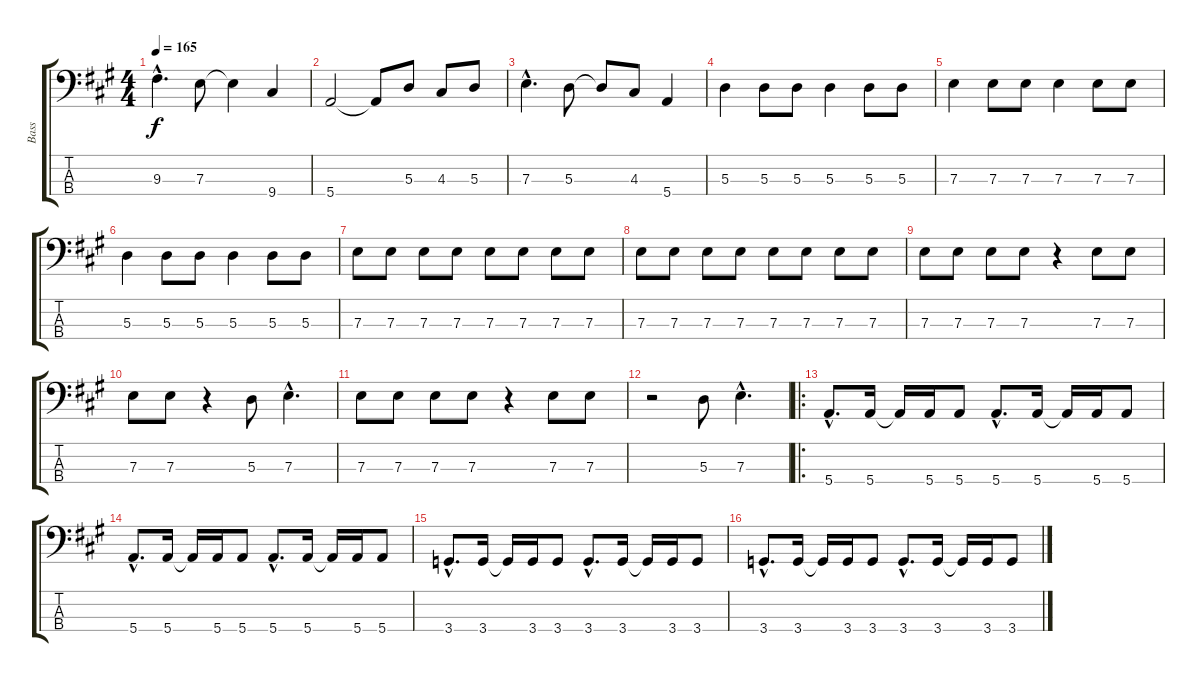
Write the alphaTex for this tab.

\track ("Bass" "Bass") {instrument electricbasspick}
\staff {score tabs}
\tuning (G2 D2 A1 E1) {hide}
\ts (4 4)
\tempo 165
\clef f4
\ks a
9.3{hac}.4{d dy f} 7.3.8 7.3{t}.4 9.4.4 |
5.4.2 5.4{t}.8 5.3.8 4.3.8 5.3.8 |
7.3{hac}.4{d} 5.3.8 5.3{t}.8 4.3.8 5.4.4 |
5.3.4 5.3.8 5.3.8 5.3.4 5.3.8 5.3.8 |
7.3.4 7.3.8 7.3.8 7.3.4 7.3.8 7.3.8 |
5.3.4 5.3.8 5.3.8 5.3.4 5.3.8 5.3.8 |
7.3.8 7.3.8 7.3.8 7.3.8 7.3.8 7.3.8 7.3.8 7.3.8 |
7.3.8 7.3.8 7.3.8 7.3.8 7.3.8 7.3.8 7.3.8 7.3.8 |
7.3.8 7.3.8 7.3.8 7.3.8 r.4 7.3.8 7.3.8 |
7.3.8 7.3.8 r.4 5.3.8 7.3{hac}.4{d} |
7.3.8 7.3.8 7.3.8 7.3.8 r.4 7.3.8 7.3.8 |
r.2 5.3.8 7.3{hac}.4{d} |
\ro
5.4{hac}.8{d} 5.4.16 5.4{t}.16 5.4.16 5.4.8 5.4{hac}.8{d} 5.4.16 5.4{t}.16 5.4.16 5.4.8 |
5.4{hac}.8{d} 5.4.16 5.4{t}.16 5.4.16 5.4.8 5.4{hac}.8{d} 5.4.16 5.4{t}.16 5.4.16 5.4.8 |
3.4{hac}.8{d} 3.4.16 3.4{t}.16 3.4.16 3.4.8 3.4{hac}.8{d} 3.4.16 3.4{t}.16 3.4.16 3.4.8 |
3.4{hac}.8{d} 3.4.16 3.4{t}.16 3.4.16 3.4.8 3.4{hac}.8{d} 3.4.16 3.4{t}.16 3.4.16 3.4.8
